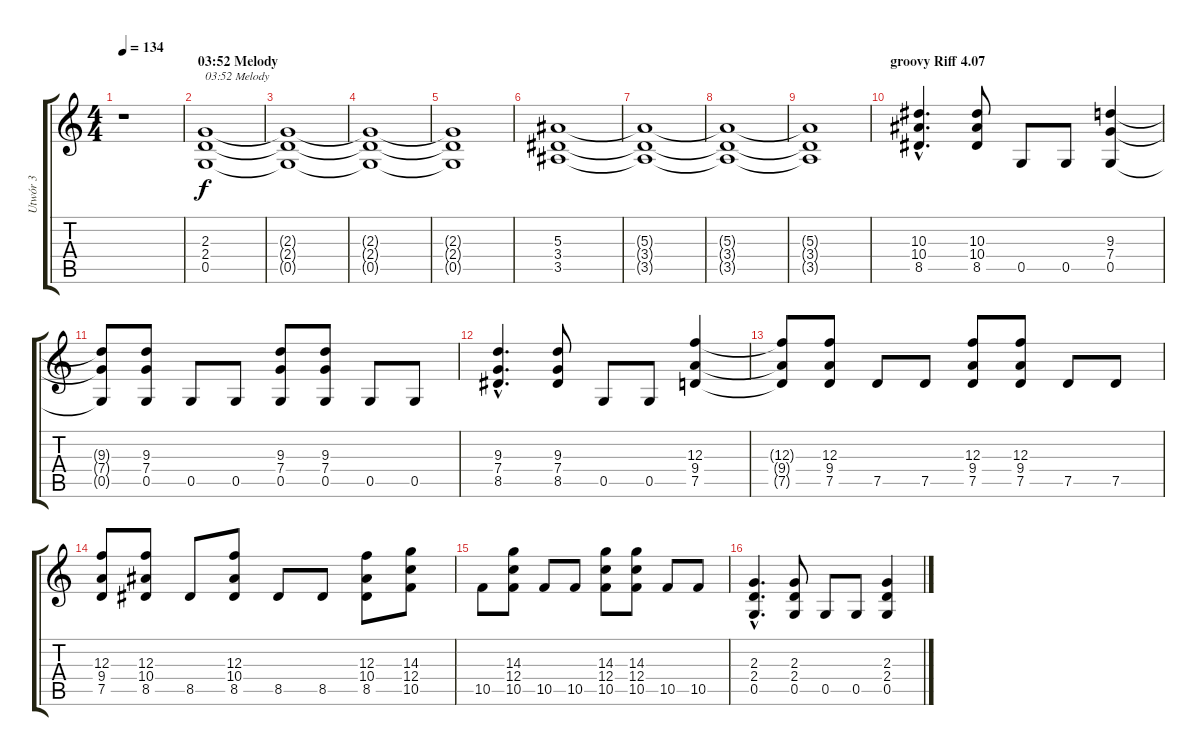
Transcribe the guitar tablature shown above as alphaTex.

\track ("Utwór 3" "Utwór 3") {instrument distortionguitar}
\staff {score tabs}
\tuning (D4 A3 F3 C3 G2 D2) {hide}
\ts (4 4)
\tempo 134
\clef g2
\ks c
r.1{dy f} |
\section ("" "03:52 Melody")
(2.3 2.4 0.5).1{txt "03:52 Melody"} |
(2.3{t} 2.4{t} 0.5{t}).1 |
(2.3{t} 2.4{t} 0.5{t}).1 |
(2.3{t} 2.4{t} 0.5{t}).1 |
(5.3 3.4 3.5).1 |
(5.3{t} 3.4{t} 3.5{t}).1 |
(5.3{t} 3.4{t} 3.5{t}).1 |
(5.3{t} 3.4{t} 3.5{t}).1 |
\section ("" "groovy Riff 4.07")
(10.3{hac} 10.4{hac} 8.5{hac}).4{d} (10.3 10.4 8.5).8 0.5.8 0.5.8 (9.3 7.4 0.5).4 |
(9.3{t} 7.4{t} 0.5{t}).8 (9.3 7.4 0.5).8 0.5.8 0.5.8 (9.3 7.4 0.5).8 (9.3 7.4 0.5).8 0.5.8 0.5.8 |
(9.3{hac} 7.4{hac} 8.5{hac}).4{d} (9.3 7.4 8.5).8 0.5.8 0.5.8 (12.3 9.4 7.5).4 |
(12.3{t} 9.4{t} 7.5{t}).8 (12.3 9.4 7.5).8 7.5.8 7.5.8 (12.3 9.4 7.5).8 (12.3 9.4 7.5).8 7.5.8 7.5.8 |
(12.3 9.4 7.5).8 (12.3 10.4 8.5).8 8.5.8 (12.3 10.4 8.5).8 8.5.8 8.5.8 (12.3 10.4 8.5).8 (14.3 12.4 10.5).8 |
10.5.8 (14.3 12.4 10.5).8 10.5.8 10.5.8 (14.3 12.4 10.5).8 (14.3 12.4 10.5).8 10.5.8 10.5.8 |
(2.3{hac} 2.4{hac} 0.5{hac}).4{d} (2.3 2.4 0.5).8 0.5.8 0.5.8 (2.3 2.4 0.5).4
